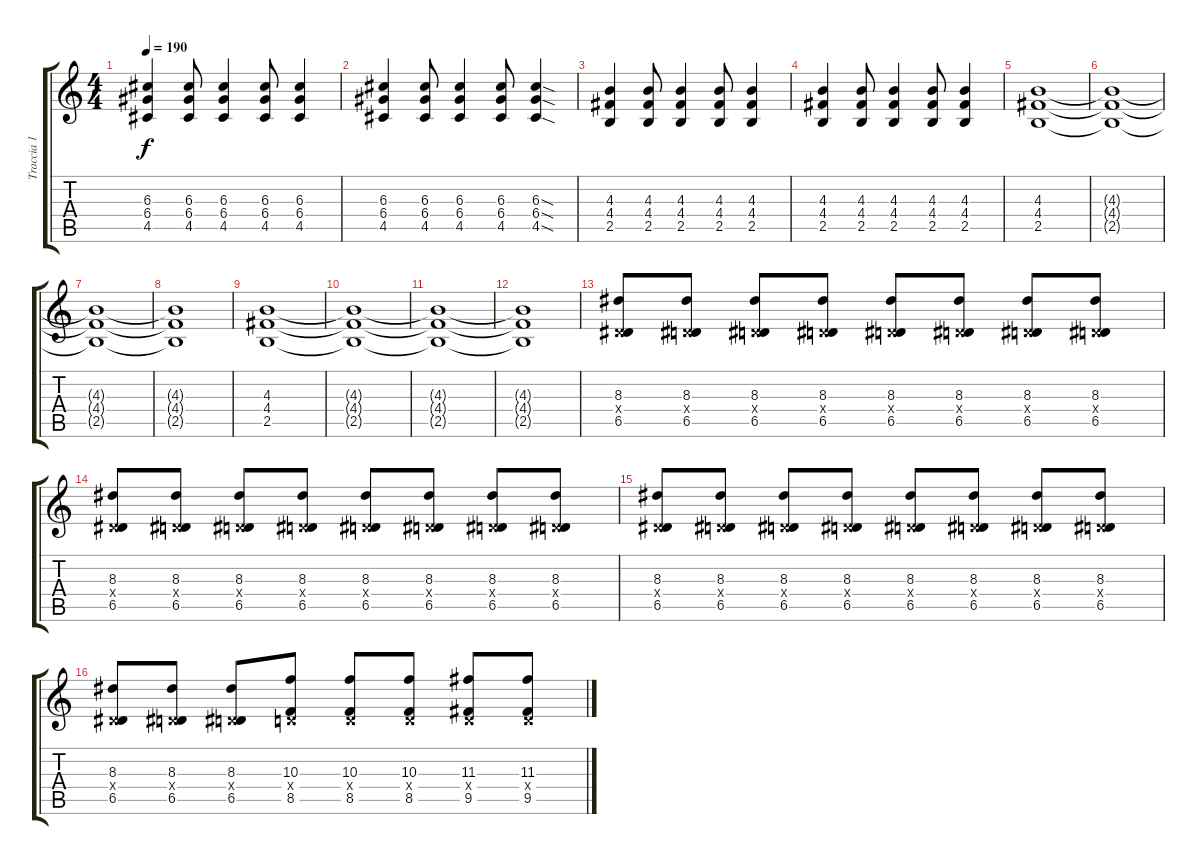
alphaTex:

\track ("Traccia 1" "Traccia 1") {instrument distortionguitar}
\staff {score tabs}
\tuning (E4 B3 G3 D3 A2 E2) {hide}
\ts (4 4)
\tempo 190
\clef g2
\ks c
(6.3 6.4 4.5).4{dy f} (6.3 6.4 4.5).8 (6.3 6.4 4.5).4 (6.3 6.4 4.5).8 (6.3 6.4 4.5).4 |
(6.3 6.4 4.5).4 (6.3 6.4 4.5).8 (6.3 6.4 4.5).4 (6.3 6.4 4.5).8 (6.3{sod} 6.4{sod} 4.5{sod}).4 |
(4.3 4.4 2.5).4 (4.3 4.4 2.5).8 (4.3 4.4 2.5).4 (4.3 4.4 2.5).8 (4.3 4.4 2.5).4 |
(4.3 4.4 2.5).4 (4.3 4.4 2.5).8 (4.3 4.4 2.5).4 (4.3 4.4 2.5).8 (4.3 4.4 2.5).4 |
(4.3 4.4 2.5).1 |
(4.3{t} 4.4{t} 2.5{t}).1 |
(4.3{t} 4.4{t} 2.5{t}).1 |
(4.3{t} 4.4{t} 2.5{t}).1 |
(4.3 4.4 2.5).1 |
(4.3{t} 4.4{t} 2.5{t}).1 |
(4.3{t} 4.4{t} 2.5{t}).1 |
(4.3{t} 4.4{t} 2.5{t}).1 |
(8.3 0.4{x} 6.5).8 (8.3 0.4{x} 6.5).8 (8.3 0.4{x} 6.5).8 (8.3 0.4{x} 6.5).8 (8.3 0.4{x} 6.5).8 (8.3 0.4{x} 6.5).8 (8.3 0.4{x} 6.5).8 (8.3 0.4{x} 6.5).8 |
(8.3 0.4{x} 6.5).8 (8.3 0.4{x} 6.5).8 (8.3 0.4{x} 6.5).8 (8.3 0.4{x} 6.5).8 (8.3 0.4{x} 6.5).8 (8.3 0.4{x} 6.5).8 (8.3 0.4{x} 6.5).8 (8.3 0.4{x} 6.5).8 |
(8.3 0.4{x} 6.5).8 (8.3 0.4{x} 6.5).8 (8.3 0.4{x} 6.5).8 (8.3 0.4{x} 6.5).8 (8.3 0.4{x} 6.5).8 (8.3 0.4{x} 6.5).8 (8.3 0.4{x} 6.5).8 (8.3 0.4{x} 6.5).8 |
(8.3 0.4{x} 6.5).8 (8.3 0.4{x} 6.5).8 (8.3 0.4{x} 6.5).8 (10.3 0.4{x} 8.5).8 (10.3 0.4{x} 8.5).8 (10.3 0.4{x} 8.5).8 (11.3 0.4{x} 9.5).8 (11.3 0.4{x} 9.5).8
